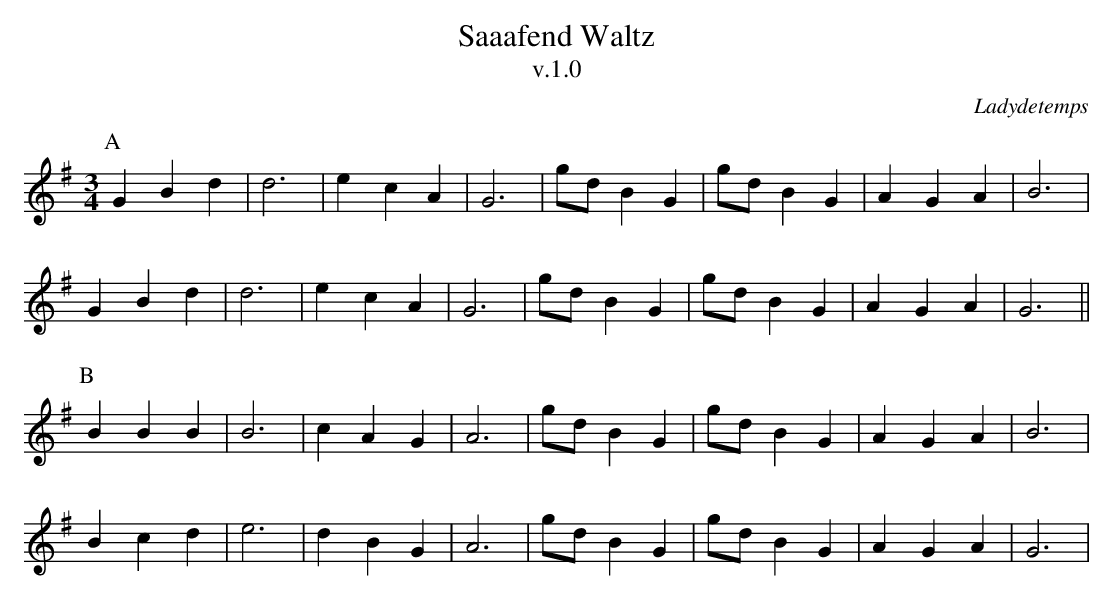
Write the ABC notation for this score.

X:1
T:Saaafend Waltz
T:v.1.0
C:Ladydetemps
L:1/4
M:3/4
K:G
P:A
GBd|d3|ecA|G3|g/d/ BG|g/d/ BG|AGA|B3|
GBd|d3|ecA|G3|g/d/ BG|g/d/ BG|AGA|G3||
P:B
BBB|B3|cAG|A3|g/d/ BG|g/d/ BG|AGA|B3|
Bcd|e3|dBG|A3|g/d/ BG|g/d/ BG|AGA|G3|
